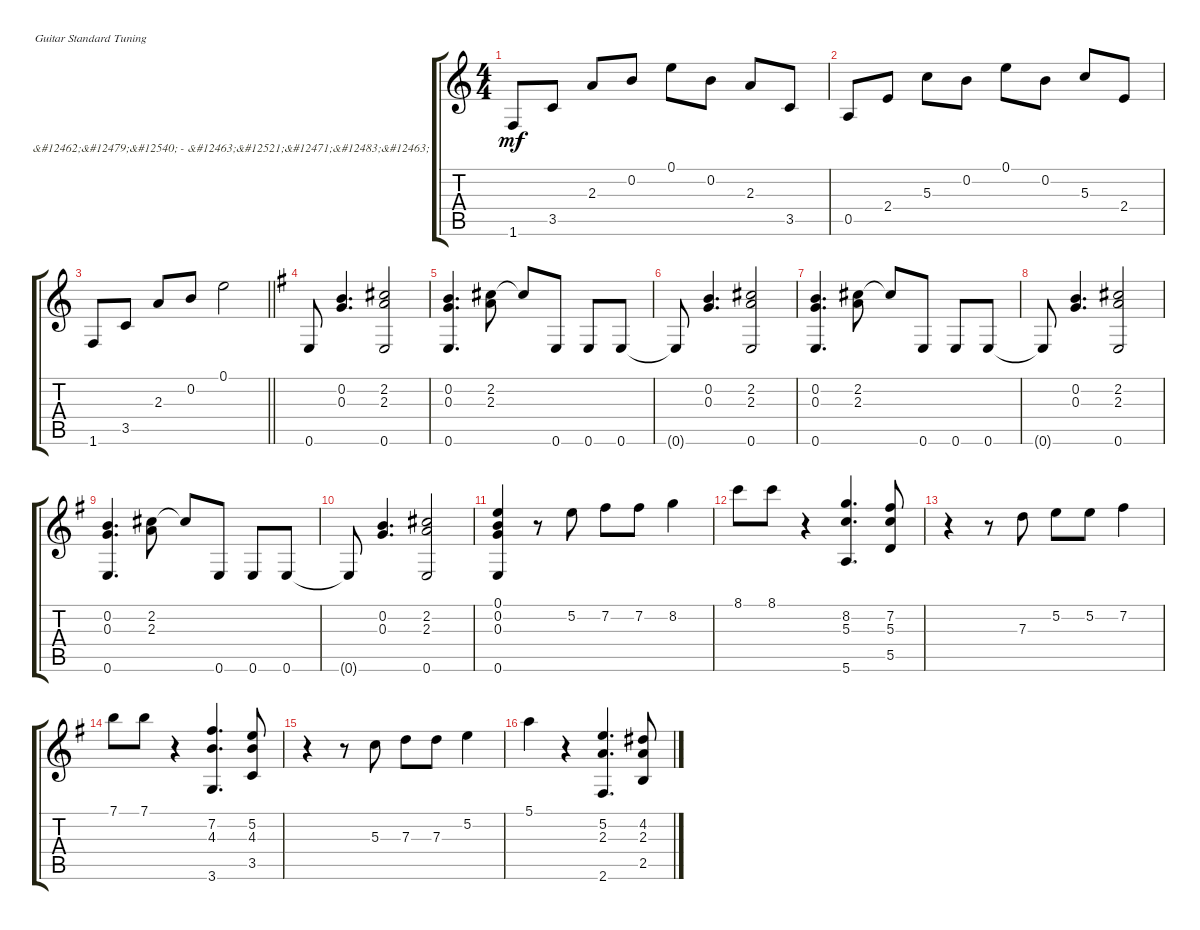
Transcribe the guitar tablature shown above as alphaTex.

\defaultSystemsLayout 4
\bracketExtendMode groupsimilarinstruments
\firstSystemTrackNameOrientation horizontal
\otherSystemsTrackNameOrientation horizontal
\track ("&#12462;&#12479;&#12540; - &#12463;&#12521;&#12471;&#12483;&#12463;" "&#12462;&#12479;&#12540; - &#12463;&#12521;&#12471;&#12483;&#12463;") {instrument acousticguitarnylon}
\staff {score tabs}
\tuning (E4 B3 G3 D3 A2 E2)
\ts (4 4)
\tempo (120 hide)
\clef g2
\ks c
1.6.8{dy mf} 3.5.8 2.3.8 0.2.8 0.1.8 0.2.8 2.3.8 3.5.8 |
0.5.8 2.4.8 5.3.8 0.2.8 0.1.8 0.2.8 5.3.8 2.4.8 |
\barLineRight lightlight
1.6.8 3.5.8 2.3.8 0.2.8 0.1.2 |
\ks g
0.6.8 (0.3 0.2).4{d} (0.6 2.3 2.2).2 |
(0.6 0.3 0.2).4{d} (2.3 2.2).8 2.2{t}.8 0.6.8 0.6.8 0.6.8 |
0.6{t}.8 (0.3 0.2).4{d} (0.6 2.3 2.2).2 |
(0.6 0.3 0.2).4{d} (2.3 2.2).8 2.2{t}.8 0.6.8 0.6.8 0.6.8 |
0.6{t}.8 (0.3 0.2).4{d} (0.6 2.3 2.2).2 |
(0.6 0.3 0.2).4{d} (2.3 2.2).8 2.2{t}.8 0.6.8 0.6.8 0.6.8 |
0.6{t}.8 (0.3 0.2).4{d} (0.6 2.3 2.2).2 |
(0.6 0.3 0.2 0.1).4 r.8 5.2.8 7.2.8 7.2.8 8.2.4 |
8.1.8 8.1.8 r.4 (5.6 5.3 8.2).4{d} (5.5 5.3 7.2).8 |
r.4 r.8 7.3.8 5.2.8 5.2.8 7.2.4 |
7.1.8 7.1.8 r.4 (3.6 4.3 7.2).4{d} (3.5 4.3 5.2).8 |
r.4 r.8 5.3.8 7.3.8 7.3.8 5.2.4 |
5.1.4 r.4 (2.6 2.3 5.2).4{d} (2.5 2.3 4.2).8
